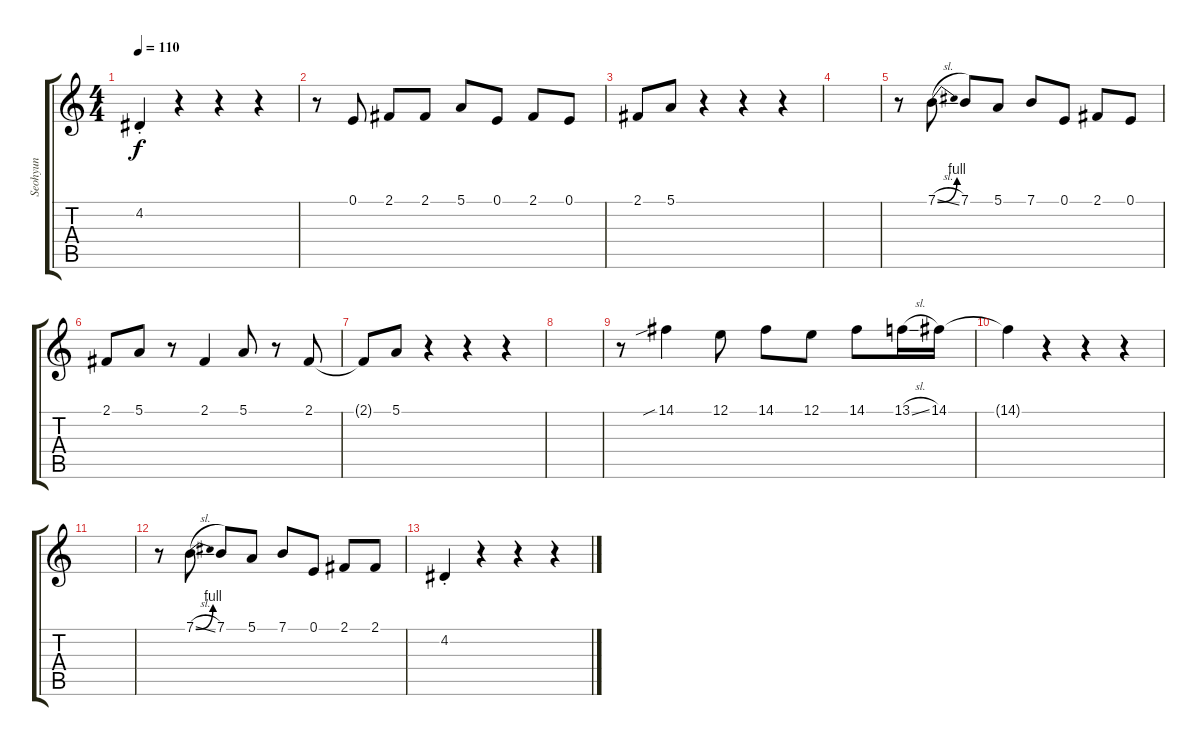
\track ("Seohyun" "Seohyun") {instrument piccolo}
\staff {score tabs}
\tuning (E4 B3 G3 D3 A2 E2) {hide}
\ts (4 4)
\tempo 110
\clef g2
\ks c
4.2{st}.4{dy f} r.4 r.4 r.4 |
r.8 0.1.8 2.1.8 2.1.8 5.1.8 0.1.8 2.1.8 0.1.8 |
2.1.8 5.1.8 r.4 r.4 r.4 |
|
r.8 7.1{be (bend 0 0 60 4) sl}.8{volume 16} 7.1.8 5.1.8 7.1.8 0.1.8 2.1.8 0.1.8 |
2.1.8 5.1.8 r.8 2.1.4 5.1.8 r.8 2.1.8 |
2.1{t}.8 5.1.8 r.4 r.4 r.4 |
|
r.8 14.1{sib}.4{volume 16} 12.1.8 14.1.8 12.1.8 14.1.8 13.1{sl}.16 14.1.16 |
14.1{t}.4 r.4 r.4 r.4 |
|
r.8{volume 13} 7.1{be (bend 0 0 60 4) sl}.8 7.1.8 5.1.8 7.1.8 0.1.8 2.1.8 2.1.8 |
4.2{st}.4 r.4 r.4 r.4
